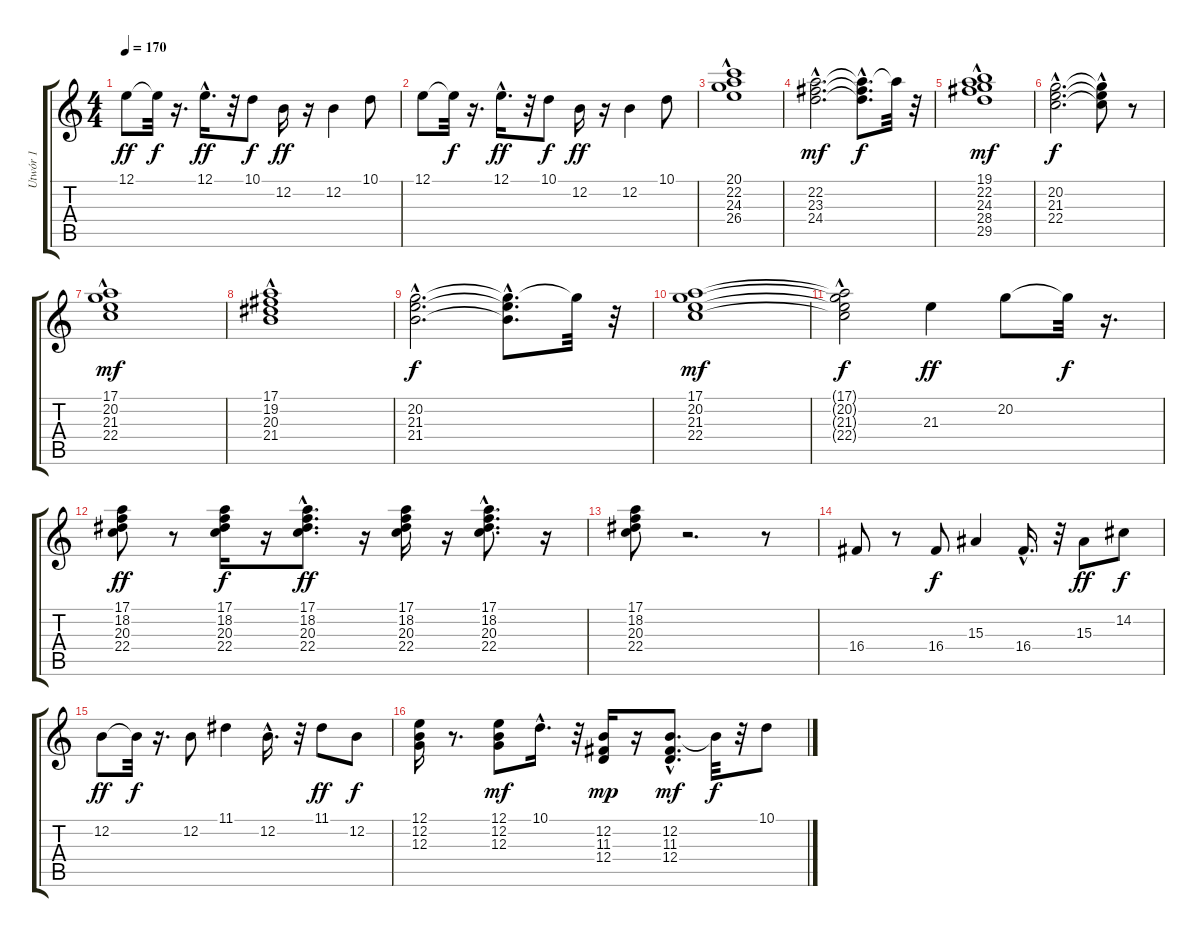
\track ("Utwór 1" "Utwór 1") {instrument percussiveorgan}
\staff {score tabs}
\tuning (E4 B3 G3 D3 A2 E2) {hide}
\ts (4 4)
\tempo 170
\clef g2
\ks c
12.1.8{dy ff} 12.1{t}.32{dy f} r.16{d} 12.1{hac}.16{d dy ff} r.32 10.1.8{dy f} 12.2.16{dy ff} r.16 12.2.4 10.1.8 |
12.1.8 12.1{t}.32{dy f} r.16{d} 12.1{hac}.16{d dy ff} r.32 10.1.8{dy f} 12.2.16{dy ff} r.16 12.2.4 10.1.8 |
(20.1 22.2{hac} 24.3{hac} 26.4{hac}).1 |
(22.2{hac} 23.3{hac} 24.4{hac}).2{d dy mf} (22.2{hac t} 23.3{t} 24.4{t}).8{d dy f} 22.2{t}.32 r.32 |
(19.1 22.2 24.3{hac} 28.4{hac} 29.5{hac}).1{dy mf} |
(20.2{hac} 21.3{hac} 22.4{hac}).2{d dy f} (20.2{hac t} 21.3{t} 22.4{t}).8 r.8 |
(17.1{hac} 20.2 21.3{hac} 22.4{hac}).1{dy mf} |
(17.1 19.2{hac} 20.3{hac} 21.4{hac}).1 |
(20.2{hac} 21.3{hac} 21.4{hac}).2{d dy f} (20.2{hac t} 21.3{t} 21.4{t}).8{d} 20.2{t}.32 r.32 |
(17.1 20.2 21.3 22.4).1{dy mf} |
(17.1{t} 20.2{t} 21.3{hac t} 22.4{hac t}).2{dy f} 21.3.4{dy ff} 20.2.8 20.2{t}.32{dy f} r.16{d} |
(17.1 18.2 20.3 22.4).8{dy ff} r.8 (17.1 18.2 20.3 22.4).16{dy f} r.16 (17.1{hac} 18.2 20.3 22.4).8{d dy ff} r.16 (17.1 18.2 20.3 22.4).16 r.16 (17.1{hac} 18.2{hac} 20.3{hac} 22.4{hac}).8{d} r.16 |
(17.1 18.2 20.3 22.4).8 r.2{d} r.8 |
16.4.8 r.8 16.4.8{dy f} 15.3.4 16.4{hac}.16{d} r.32 15.3.8{dy ff} 14.2.8{dy f} |
12.2.8{dy ff} 12.2{t}.32{dy f} r.16{d} 12.2.8 11.1.4 12.2{hac}.16{d} r.32 11.1.8{dy ff} 12.2.8{dy f} |
(12.1 12.2 12.3).16 r.8{d} (12.1 12.2 12.3).8{dy mf} 10.1{hac}.16{d} r.32 (12.2 11.3 12.4).16{dy mp} r.16 (12.2{hac} 11.3{hac} 12.4{hac}).8{d dy mf} 12.2{t}.32{dy f} r.32 10.1.8
